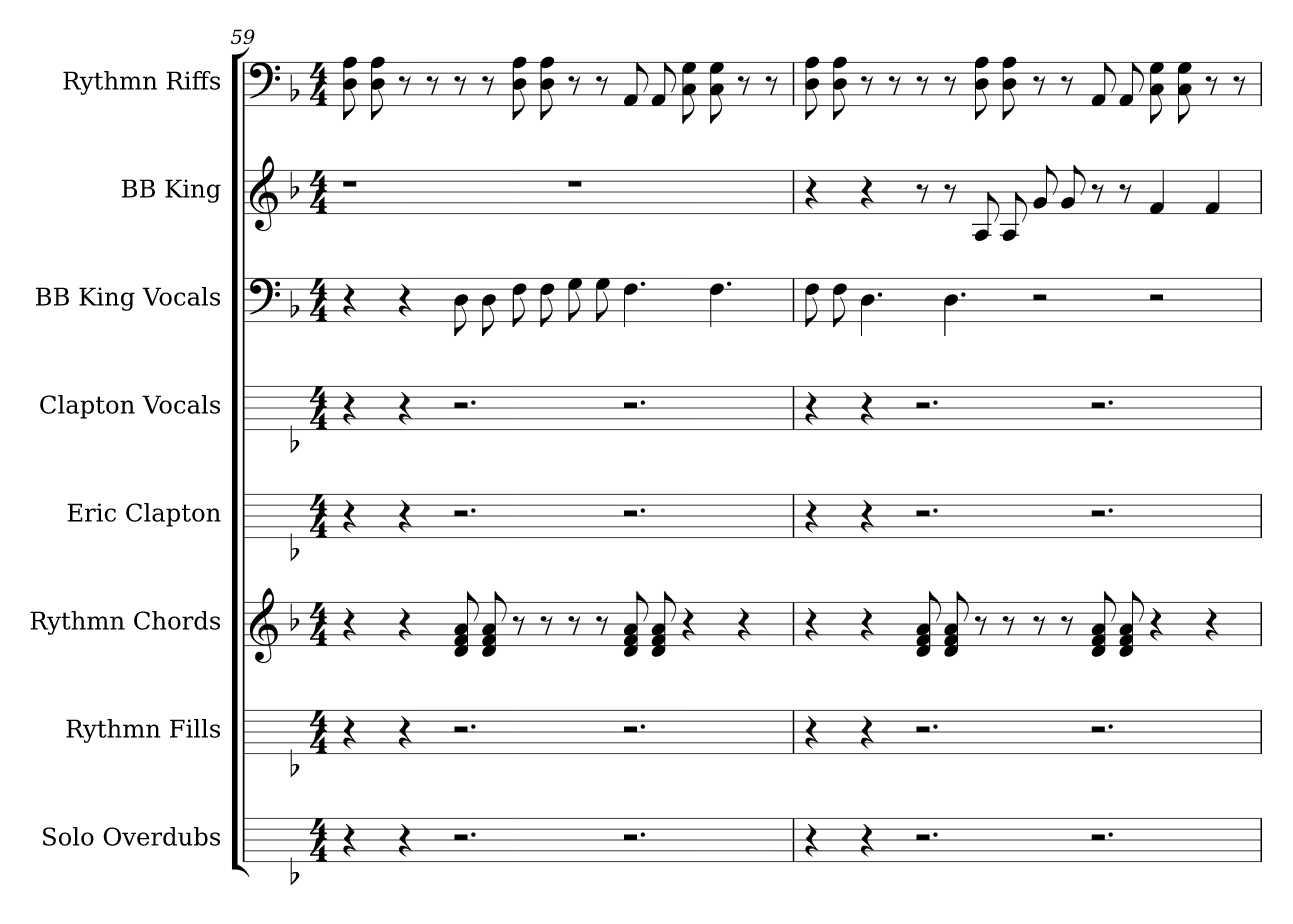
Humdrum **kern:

**kern	**kern	**kern	**kern	**kern	**kern	**kern	**kern
*part8	*part7	*part6	*part5	*part4	*part3	*part2	*part1
*staff8	*staff7	*staff6	*staff5	*staff4	*staff3	*staff2	*staff1
*I"Solo Overdubs	*I"Rythmn Fills	*I"Rythmn Chords	*I"Eric Clapton	*I"Clapton Vocals	*I"BB King Vocals	*I"BB King	*I"Rythmn Riffs
*	*	*	*	*	*	*	*
*k[b-]	*k[b-]	*k[b-]	*k[b-]	*k[b-]	*k[b-]	*k[b-]	*k[b-]
*M4/4	*M4/4	*M4/4	*M4/4	*M4/4	*M4/4	*M4/4	*M4/4
=59	=59	=59	=59	=59	=59	=59	=59
4r	4r	4r	4r	4r	4r	1r	8A 8D
.	.	.	.	.	.	.	8A 8D
4r	4r	4r	4r	4r	4r	.	8r
.	.	.	.	.	.	.	8r
2.r	2.r	8a 8f 8d	2.r	2.r	8D	.	8r
.	.	8a 8f 8d	.	.	8D	.	8r
.	.	8r	.	.	8F	.	8A 8D
.	.	8r	.	.	8F	.	8A 8D
.	.	8r	.	.	8G	1r	8r
.	.	8r	.	.	8G	.	8r
2.r	2.r	8a 8f 8d	2.r	2.r	4.F	.	8AA
.	.	8a 8f 8d	.	.	.	.	8AA
.	.	4r	.	.	.	.	8G 8C
.	.	.	.	.	4.F	.	8G 8C
.	.	4r	.	.	.	.	8r
.	.	.	.	.	.	.	8r
=60	=60	=60	=60	=60	=60	=60	=60
4r	4r	4r	4r	4r	8F	4r	8A 8D
.	.	.	.	.	8F	.	8A 8D
4r	4r	4r	4r	4r	4.D	4r	8r
.	.	.	.	.	.	.	8r
2.r	2.r	8a 8f 8d	2.r	2.r	.	8r	8r
.	.	8a 8f 8d	.	.	4.D	8r	8r
.	.	8r	.	.	.	8A	8A 8D
.	.	8r	.	.	.	8A	8A 8D
.	.	8r	.	.	2r	8g	8r
.	.	8r	.	.	.	8g	8r
2.r	2.r	8a 8f 8d	2.r	2.r	.	8r	8AA
.	.	8a 8f 8d	.	.	.	8r	8AA
.	.	4r	.	.	2r	4f	8G 8C
.	.	.	.	.	.	.	8G 8C
.	.	4r	.	.	.	4f	8r
.	.	.	.	.	.	.	8r
=	=	=	=	=	=	=	=
*-	*-	*-	*-	*-	*-	*-	*-
